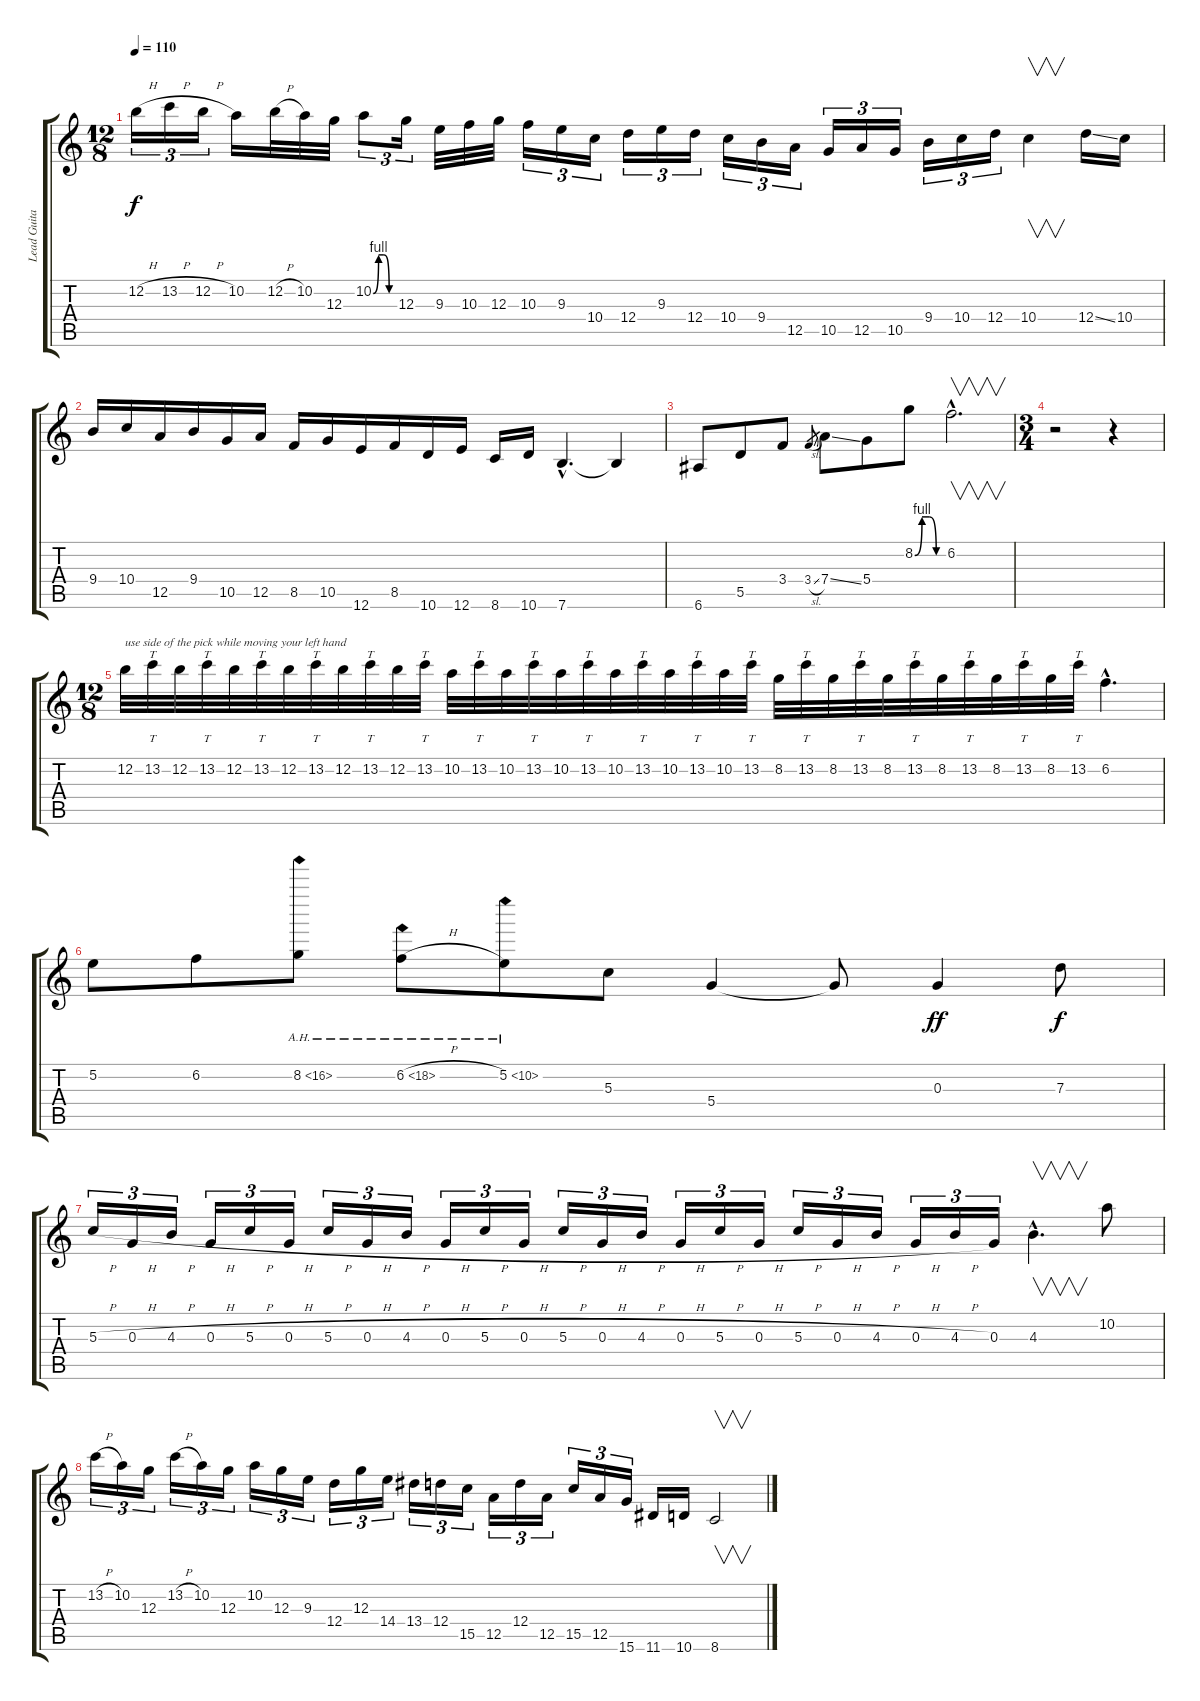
\track ("Lead Guitar" "Lead Guita") {instrument distortionguitar}
\staff {score tabs}
\tuning (E4 B3 G3 D3 A2 E2) {hide}
\ts (12 8)
\tempo 110
\clef g2
\ks c
12.2{h}.16{tu (3 2) dy f} 13.2{h}.16{tu (3 2)} 12.2{h}.16{tu (3 2)} 10.2.16 12.2{h}.32 10.2.32 12.3.32 10.2{be (custom 0 0 15 4 30 4 45 0 60 0)}.8{tu (3 2)} 12.3.16{tu (3 2)} 9.3.32 10.3.32 12.3.32 10.3.16{tu (3 2)} 9.3.16{tu (3 2)} 10.4.16{tu (3 2)} 12.4.16{tu (3 2)} 9.3.16{tu (3 2)} 12.4.16{tu (3 2)} 10.4.16{tu (3 2)} 9.4.16{tu (3 2)} 12.5.16{tu (3 2)} 10.5.16{tu (3 2)} 12.5.16{tu (3 2)} 10.5.16{tu (3 2)} 9.4.16{tu (3 2)} 10.4.16{tu (3 2)} 12.4.16{tu (3 2)} 10.4.4{v} 12.4{ss}.16 10.4.16 |
9.4.16 10.4.16 12.5.16 9.4.16 10.5.16 12.5.16 8.5.16 10.5.16 12.6.16 8.5.16 10.6.16 12.6.16 8.6.16 10.6.16 7.6{hac}.4{d} 7.6{t}.4 |
6.6.8 5.5.8 3.4.8 3.4{sl}.8{gr} 7.4{ss}.8 5.4.8 8.2{be (custom 0 0 15 4 30 4 45 0 60 0)}.8 6.2{hac}.2{v d} |
\ts (3 4)
r.2 r.4 |
\ts (12 8)
12.2.32{txt "use side of the pick while moving your left hand"} 13.2.32{tt} 12.2.32 13.2.32{tt} 12.2.32 13.2.32{tt} 12.2.32 13.2.32{tt} 12.2.32 13.2.32{tt} 12.2.32 13.2.32{tt} 10.2.32 13.2.32{tt} 10.2.32 13.2.32{tt} 10.2.32 13.2.32{tt} 10.2.32 13.2.32{tt} 10.2.32 13.2.32{tt} 10.2.32 13.2.32{tt} 8.2.32 13.2.32{tt} 8.2.32 13.2.32{tt} 8.2.32 13.2.32{tt} 8.2.32 13.2.32{tt} 8.2.32 13.2.32{tt} 8.2.32 13.2.32{tt} 6.2{hac}.4{d} |
5.2.8 6.2.8 8.2{ah 8}.8 6.2{ah 12 h}.8 5.2{ah 5}.8 5.3.8 5.4.4 5.4{t}.8 0.3.4{dy ff} 7.3.8{dy f} |
5.3{h}.16{tu (3 2)} 0.3{h}.16{tu (3 2)} 4.3{h}.16{tu (3 2)} 0.3{h}.16{tu (3 2)} 5.3{h}.16{tu (3 2)} 0.3{h}.16{tu (3 2)} 5.3{h}.16{tu (3 2)} 0.3{h}.16{tu (3 2)} 4.3{h}.16{tu (3 2)} 0.3{h}.16{tu (3 2)} 5.3{h}.16{tu (3 2)} 0.3{h}.16{tu (3 2)} 5.3{h}.16{tu (3 2)} 0.3{h}.16{tu (3 2)} 4.3{h}.16{tu (3 2)} 0.3{h}.16{tu (3 2)} 5.3{h}.16{tu (3 2)} 0.3{h}.16{tu (3 2)} 5.3{h}.16{tu (3 2)} 0.3{h}.16{tu (3 2)} 4.3{h}.16{tu (3 2)} 0.3{h}.16{tu (3 2)} 4.3{h}.16{tu (3 2)} 0.3.16{tu (3 2)} 4.3{hac}.4{v d} 10.2.8 |
13.2{h}.16{tu (3 2)} 10.2.16{tu (3 2)} 12.3.16{tu (3 2)} 13.2{h}.16{tu (3 2)} 10.2.16{tu (3 2)} 12.3.16{tu (3 2)} 10.2.16{tu (3 2)} 12.3.16{tu (3 2)} 9.3.16{tu (3 2)} 12.4.16{tu (3 2)} 12.3.16{tu (3 2)} 14.4.16{tu (3 2)} 13.4.16{tu (3 2)} 12.4.16{tu (3 2)} 15.5.16{tu (3 2)} 12.5.16{tu (3 2)} 12.4.16{tu (3 2)} 12.5.16{tu (3 2)} 15.5.16{tu (3 2)} 12.5.16{tu (3 2)} 15.6.16{tu (3 2)} 11.6.16 10.6.16 8.6.2{v}
